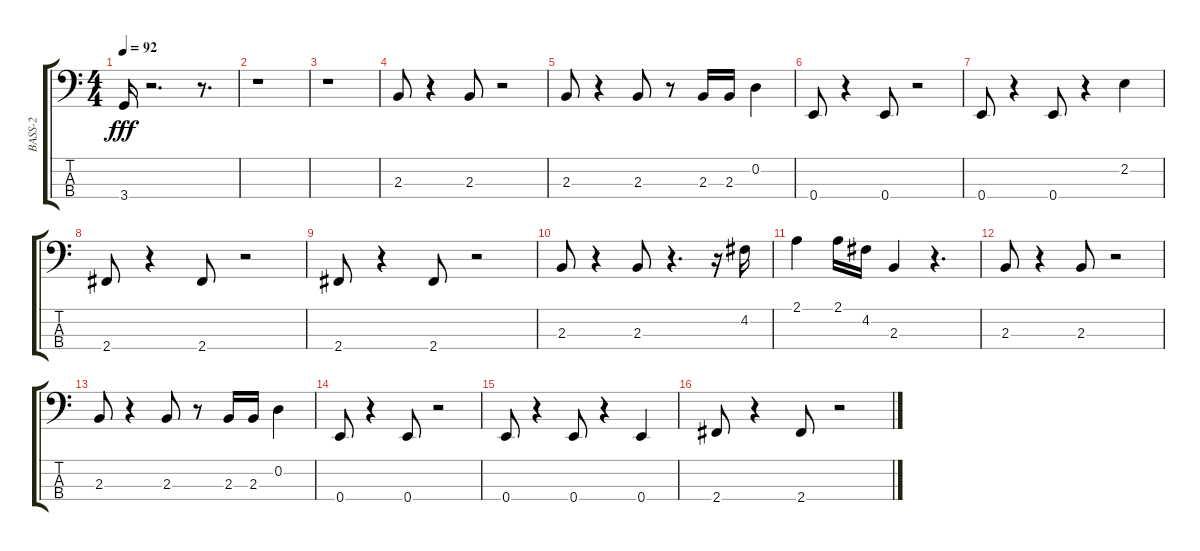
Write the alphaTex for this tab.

\track ("BASS-2" "BASS-2") {instrument electricbassfinger}
\staff {score tabs}
\tuning (G2 D2 A1 E1) {hide}
\ts (4 4)
\tempo 92
\clef f4
\ks c
3.4.16{dy fff} r.2{d} r.8{d} |
r.1 |
r.1 |
2.3.8 r.4 2.3.8 r.2 |
2.3.8 r.4 2.3.8 r.8 2.3.16 2.3.16 0.2.4 |
0.4.8 r.4 0.4.8 r.2 |
0.4.8 r.4 0.4.8 r.4 2.2.4 |
2.4.8 r.4 2.4.8 r.2 |
2.4.8 r.4 2.4.8 r.2 |
2.3.8 r.4 2.3.8 r.4{d} r.16 4.2.16 |
2.1.4 2.1.16 4.2.16 2.3.4 r.4{d} |
2.3.8 r.4 2.3.8 r.2 |
2.3.8 r.4 2.3.8 r.8 2.3.16 2.3.16 0.2.4 |
0.4.8 r.4 0.4.8 r.2 |
0.4.8 r.4 0.4.8 r.4 0.4.4 |
2.4.8 r.4 2.4.8 r.2
